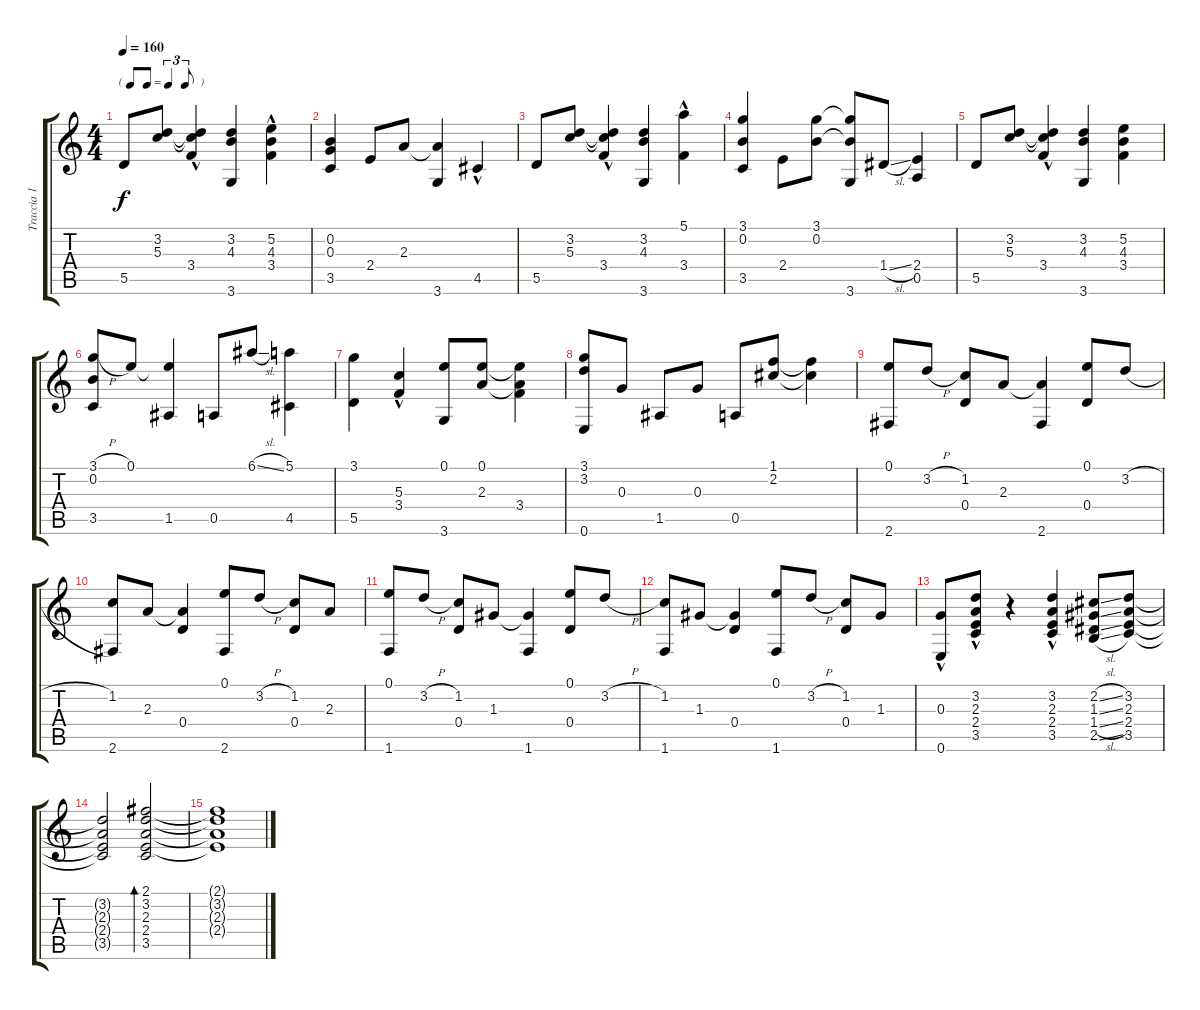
\track ("Traccia 1" "Traccia 1") {instrument acousticguitarsteel}
\staff {score tabs}
\tuning (E4 B3 G3 D3 A2 E2) {hide}
\ts (4 4)
\tf triplet8th
\tempo 160
\clef g2
\ks c
5.5.8{dy f} (3.2 5.3).8 (3.2{t} 5.3{t} 3.4{hac}).4 (3.2 4.3 3.6).4 (5.2{hac} 4.3{hac} 3.4{hac}).4 |
(0.2 0.3 3.5).4 2.4.8 2.3.8 (2.3{t} 3.6).4 4.5{hac}.4 |
5.5.8 (3.2 5.3).8 (3.2{t} 5.3{t} 3.4{hac}).4 (3.2 4.3 3.6).4 (5.1 3.4{hac}).4 |
(3.1 0.2 3.5).4 2.4.8 (3.1 0.2).8 (3.1{t} 0.2{t} 3.6).8 1.4{sl}.8 (2.4 0.5).4 |
5.5.8 (3.2 5.3).8 (3.2{t} 5.3{t} 3.4{hac}).4 (3.2 4.3 3.6).4 (5.2 4.3 3.4).4 |
(3.1{h} 0.2 3.5).8 0.1.8 (0.1{t} 1.5).4 0.5.8 6.1{sl}.8 (5.1 4.5).4 |
(3.1 5.5).4 (5.3{hac} 3.4{hac}).4 (0.1 3.6).8 (0.1 2.3).8 (0.1{t} 2.3{t} 3.4).4 |
(3.1 3.2 0.6).8 0.3.8 1.5.8 0.3.8 0.5.8 (1.1 2.2).8 (1.1{t} 2.2{t}).4 |
(0.1 2.6).8 3.2{h}.8 (1.2 0.4).8 2.3.8 (2.3{t} 2.6).4 (0.1 0.4).8 3.2{h}.8 |
(1.2 2.6).8 2.3.8 (2.3{t} 0.4).4 (0.1 2.6).8 3.2{h}.8 (1.2 0.4).8 2.3.8 |
(0.1 1.6).8 3.2{h}.8 (1.2 0.4).8 1.3.8 (1.3{t} 1.6).4 (0.1 0.4).8 3.2{h}.8 |
(1.2 1.6).8 1.3.8 (1.3{t} 0.4).4 (0.1 1.6).8 3.2{h}.8 (1.2 0.4).8 1.3.8 |
(0.3{hac} 0.6{hac}).8 (3.2{hac} 2.3{hac} 2.4{hac} 3.5{hac}).8 r.4 (3.2{hac} 2.3{hac} 2.4{hac} 3.5{hac}).4 (2.2{sl} 1.3{sl} 1.4{sl} 2.5{sl}).8 (3.2 2.3 2.4 3.5).8 |
(3.2{t} 2.3{t} 2.4{t} 3.5{t}).2 (2.1 3.2 2.3 2.4 3.5).2{bd 480} |
(2.1{t} 3.2{t} 2.3{t} 2.4{t}).1
